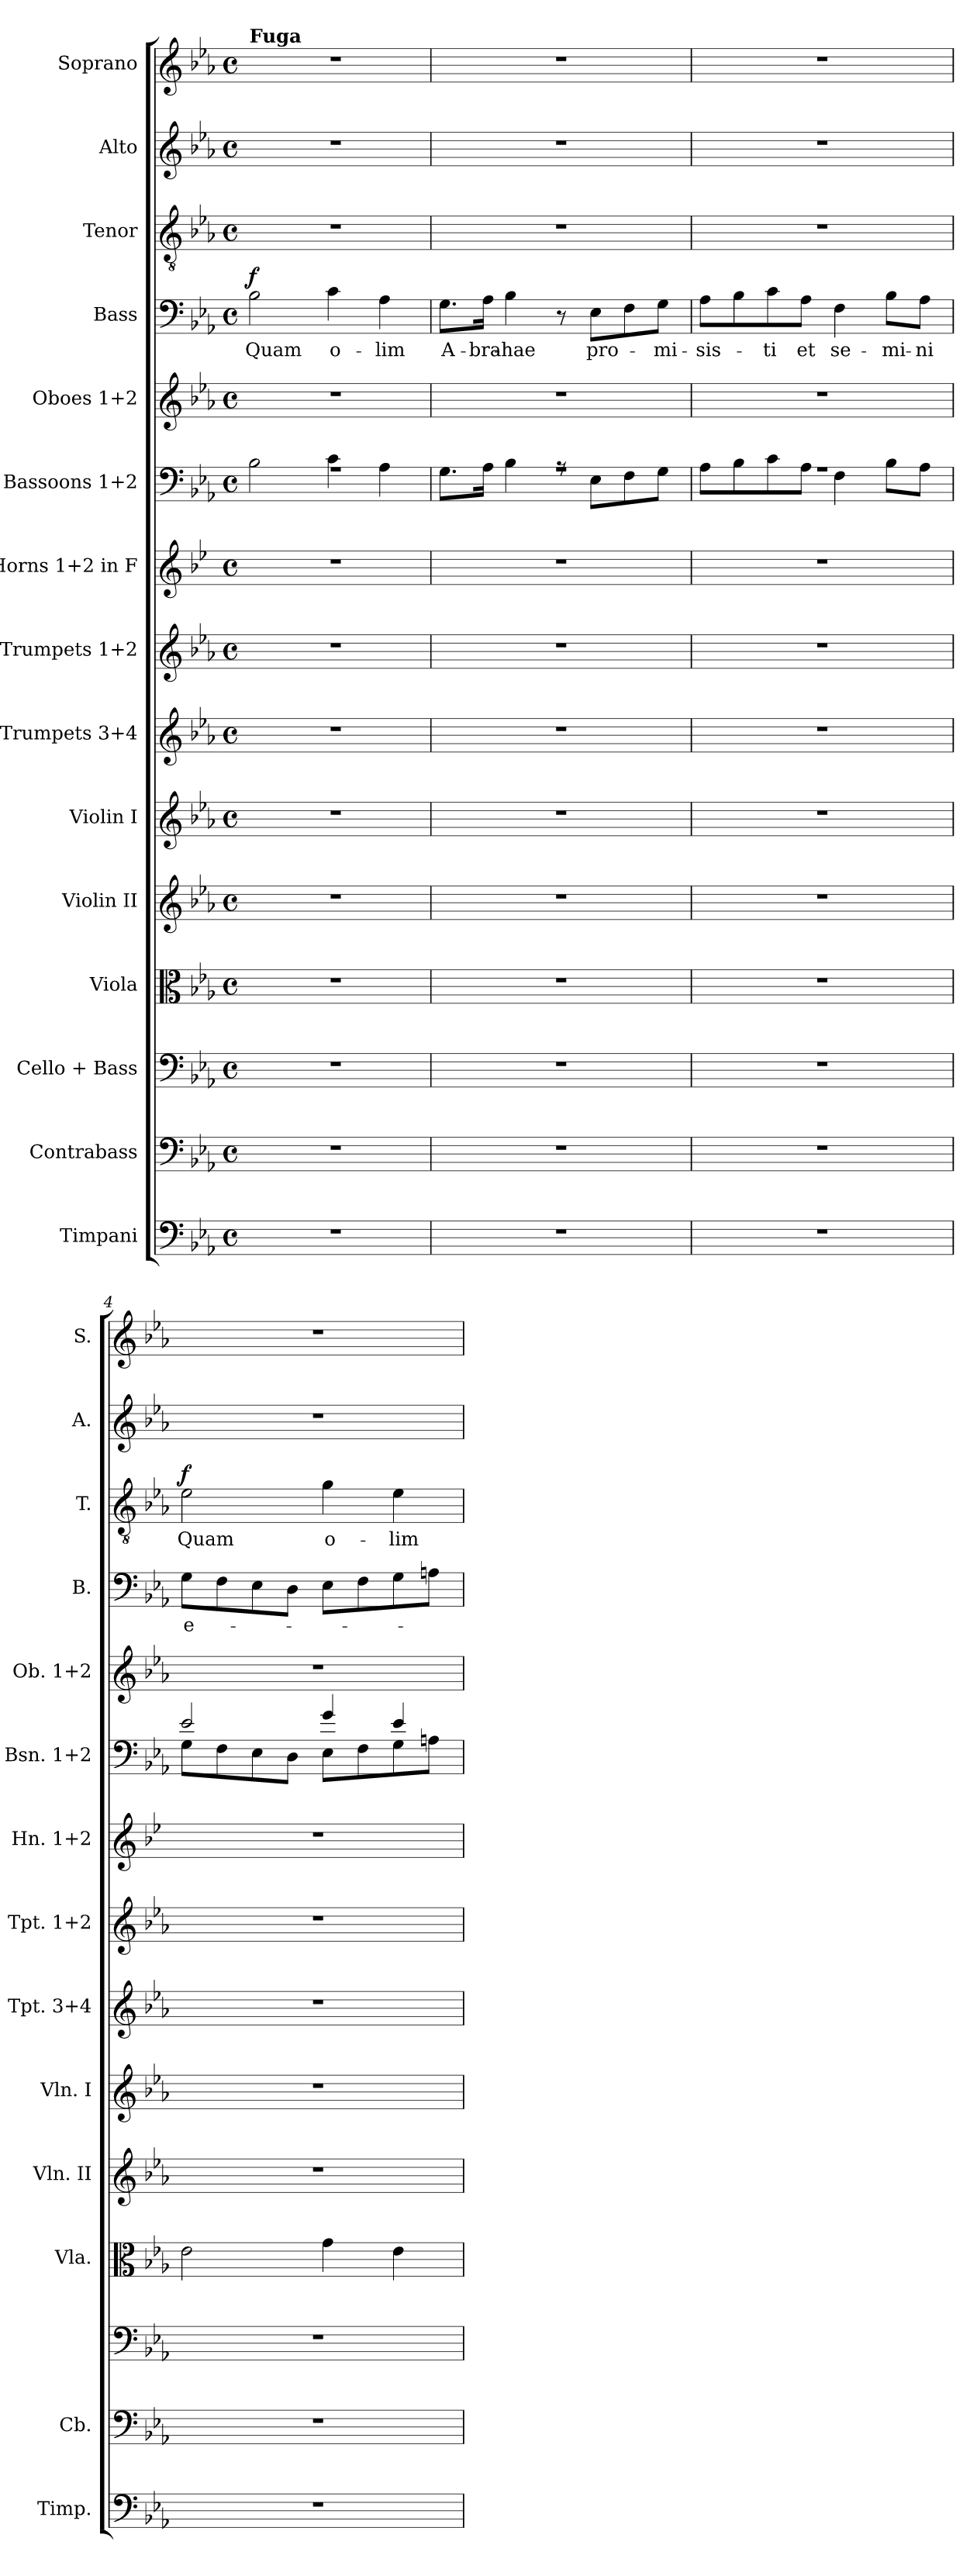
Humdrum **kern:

**kern	**kern	**kern	**kern	**kern	**kern	**kern	**kern	**kern	**kern	**kern	**kern	**text	**dynam	**kern	**text	**dynam	**kern	**kern
*part15	*part14	*part13	*part12	*part11	*part10	*part9	*part8	*part7	*part6	*part5	*part4	*part4	*part4	*part3	*part3	*part3	*part2	*part1
*staff15	*staff14	*staff13	*staff12	*staff11	*staff10	*staff9	*staff8	*staff7	*staff6	*staff5	*staff4	*staff4	*staff4	*staff3	*staff3	*staff3	*staff2	*staff1
*I"Timpani	*I"Contrabass	*I"Cello + Bass	*I"Viola	*I"Violin II	*I"Violin I	*I"Trumpets 3+4	*I"Trumpets 1+2	*I"Horns 1+2 in F	*I"Bassoons 1+2	*I"Oboes 1+2	*I"Bass	*	*	*I"Tenor	*	*	*I"Alto	*I"Soprano
*I'Timp.	*I'Cb.	*	*I'Vla.	*I'Vln. II	*I'Vln. I	*I'Tpt. 3+4	*I'Tpt. 1+2	*I'Hn. 1+2	*I'Bsn. 1+2	*I'Ob. 1+2	*I'B.	*	*	*I'T.	*	*	*I'A.	*I'S.
*clefF4	*clefF4	*clefF4	*clefC3	*clefG2	*clefG2	*clefG2	*clefG2	*clefG2	*clefF4	*clefG2	*clefF4	*	*	*clefGv2	*	*	*clefG2	*clefG2
*	*ITrd7c12	*	*	*	*	*	*	*ITrd4c7	*	*	*	*	*	*	*	*	*	*
*k[b-e-a-]	*k[b-e-a-]	*k[b-e-a-]	*k[b-e-a-]	*k[b-e-a-]	*k[b-e-a-]	*k[b-e-a-]	*k[b-e-a-]	*k[b-e-a-]	*k[b-e-a-]	*k[b-e-a-]	*k[b-e-a-]	*	*	*k[b-e-a-]	*	*	*k[b-e-a-]	*k[b-e-a-]
*M4/4	*M4/4	*M4/4	*M4/4	*M4/4	*M4/4	*M4/4	*M4/4	*M4/4	*M4/4	*M4/4	*M4/4	*	*	*M4/4	*	*	*M4/4	*M4/4
*met(c)	*met(c)	*met(c)	*met(c)	*met(c)	*met(c)	*met(c)	*met(c)	*met(c)	*met(c)	*met(c)	*met(c)	*	*	*met(c)	*	*	*met(c)	*met(c)
*MM90	*MM90	*MM90	*MM90	*MM90	*MM90	*MM90	*MM90	*MM90	*MM90	*MM90	*MM90	*	*	*MM90	*	*	*MM90	*MM90
=1	=1	=1	=1	=1	=1	=1	=1	=1	=1	=1	=1	=1	=1	=1	=1	=1	=1	=1
*	*	*	*	*	*	*	*	*	*^	*	*	*	*	*	*	*	*	*
!	!	!	!	!	!	!	!	!	!	!	!	!	!	!	!	!	!	!	!LO:TX:a:B:t=Fuga
!	!	!	!	!	!	!	!	!	!	!	!	!	!	!LO:DY:b	!	!	!	!	!
1r	1r	1r	1r	1r	1r	1r	1r	1r	1rA	2B-\	1r	2B-\	Quam	f	1r	.	.	1r	1r
.	.	.	.	.	.	.	.	.	.	4c\	.	4c\	o-	.	.	.	.	.	.
.	.	.	.	.	.	.	.	.	.	4A-\	.	4A-\	-lim	.	.	.	.	.	.
=2	=2	=2	=2	=2	=2	=2	=2	=2	=2	=2	=2	=2	=2	=2	=2	=2	=2	=2	=2
1r	1r	1r	1r	1r	1r	1r	1r	1r	1rA	8.G\L	1r	8.G\L	A-	.	1r	.	.	1r	1r
.	.	.	.	.	.	.	.	.	.	16A-\Jk	.	16A-\Jk	-bra-	.	.	.	.	.	.
.	.	.	.	.	.	.	.	.	.	4B-\	.	4B-\	-hae	.	.	.	.	.	.
.	.	.	.	.	.	.	.	.	.	8rA	.	8r	.	.	.	.	.	.	.
.	.	.	.	.	.	.	.	.	.	8E-\L	.	8E-\L	-pro-	.	.	.	.	.	.
.	.	.	.	.	.	.	.	.	.	8F\	.	8F\	.	.	.	.	.	.	.
.	.	.	.	.	.	.	.	.	.	8G\J	.	8G\J	-mi-	.	.	.	.	.	.
=3	=3	=3	=3	=3	=3	=3	=3	=3	=3	=3	=3	=3	=3	=3	=3	=3	=3	=3	=3
1r	1r	1r	1r	1r	1r	1r	1r	1r	1rA	8A-\L	1r	8A-\L	-sis-	.	1r	.	.	1r	1r
.	.	.	.	.	.	.	.	.	.	8B-\	.	8B-\	.	.	.	.	.	.	.
.	.	.	.	.	.	.	.	.	.	8c\	.	8c\	ti	.	.	.	.	.	.
.	.	.	.	.	.	.	.	.	.	8A-\J	.	8A-\J	et	.	.	.	.	.	.
.	.	.	.	.	.	.	.	.	.	4F\	.	4F\	se-	.	.	.	.	.	.
.	.	.	.	.	.	.	.	.	.	8B-\L	.	8B-\L	-mi-	.	.	.	.	.	.
.	.	.	.	.	.	.	.	.	.	8A-\J	.	8A-\J	-ni	.	.	.	.	.	.
=4	=4	=4	=4	=4	=4	=4	=4	=4	=4	=4	=4	=4	=4	=4	=4	=4	=4	=4	=4
!	!	!	!	!	!	!	!	!	!	!	!	!	!	!	!	!	!LO:DY:b	!	!
1r	1r	1r	2e-\	1r	1r	1r	1r	1r	2e-/	8G\L	1r	8G\L	e-	.	2e-\	Quam	f	1r	1r
.	.	.	.	.	.	.	.	.	.	8F\	.	8F\	.	.	.	.	.	.	.
.	.	.	.	.	.	.	.	.	.	8E-\	.	8E-\	.	.	.	.	.	.	.
.	.	.	.	.	.	.	.	.	.	8D\J	.	8D\J	.	.	.	.	.	.	.
.	.	.	4g\	.	.	.	.	.	4g/	8E-\L	.	8E-\L	.	.	4g\	o-	.	.	.
.	.	.	.	.	.	.	.	.	.	8F\	.	8F\	.	.	.	.	.	.	.
.	.	.	4e-\	.	.	.	.	.	4e-/	8G\	.	8G\	.	.	4e-\	-lim	.	.	.
.	.	.	.	.	.	.	.	.	.	8An\J	.	8An\J	.	.	.	.	.	.	.
*	*	*	*	*	*	*	*	*	*v	*v	*	*	*	*	*	*	*	*	*
=	=	=	=	=	=	=	=	=	=	=	=	=	=	=	=	=	=	=
*-	*-	*-	*-	*-	*-	*-	*-	*-	*-	*-	*-	*-	*-	*-	*-	*-	*-	*-
